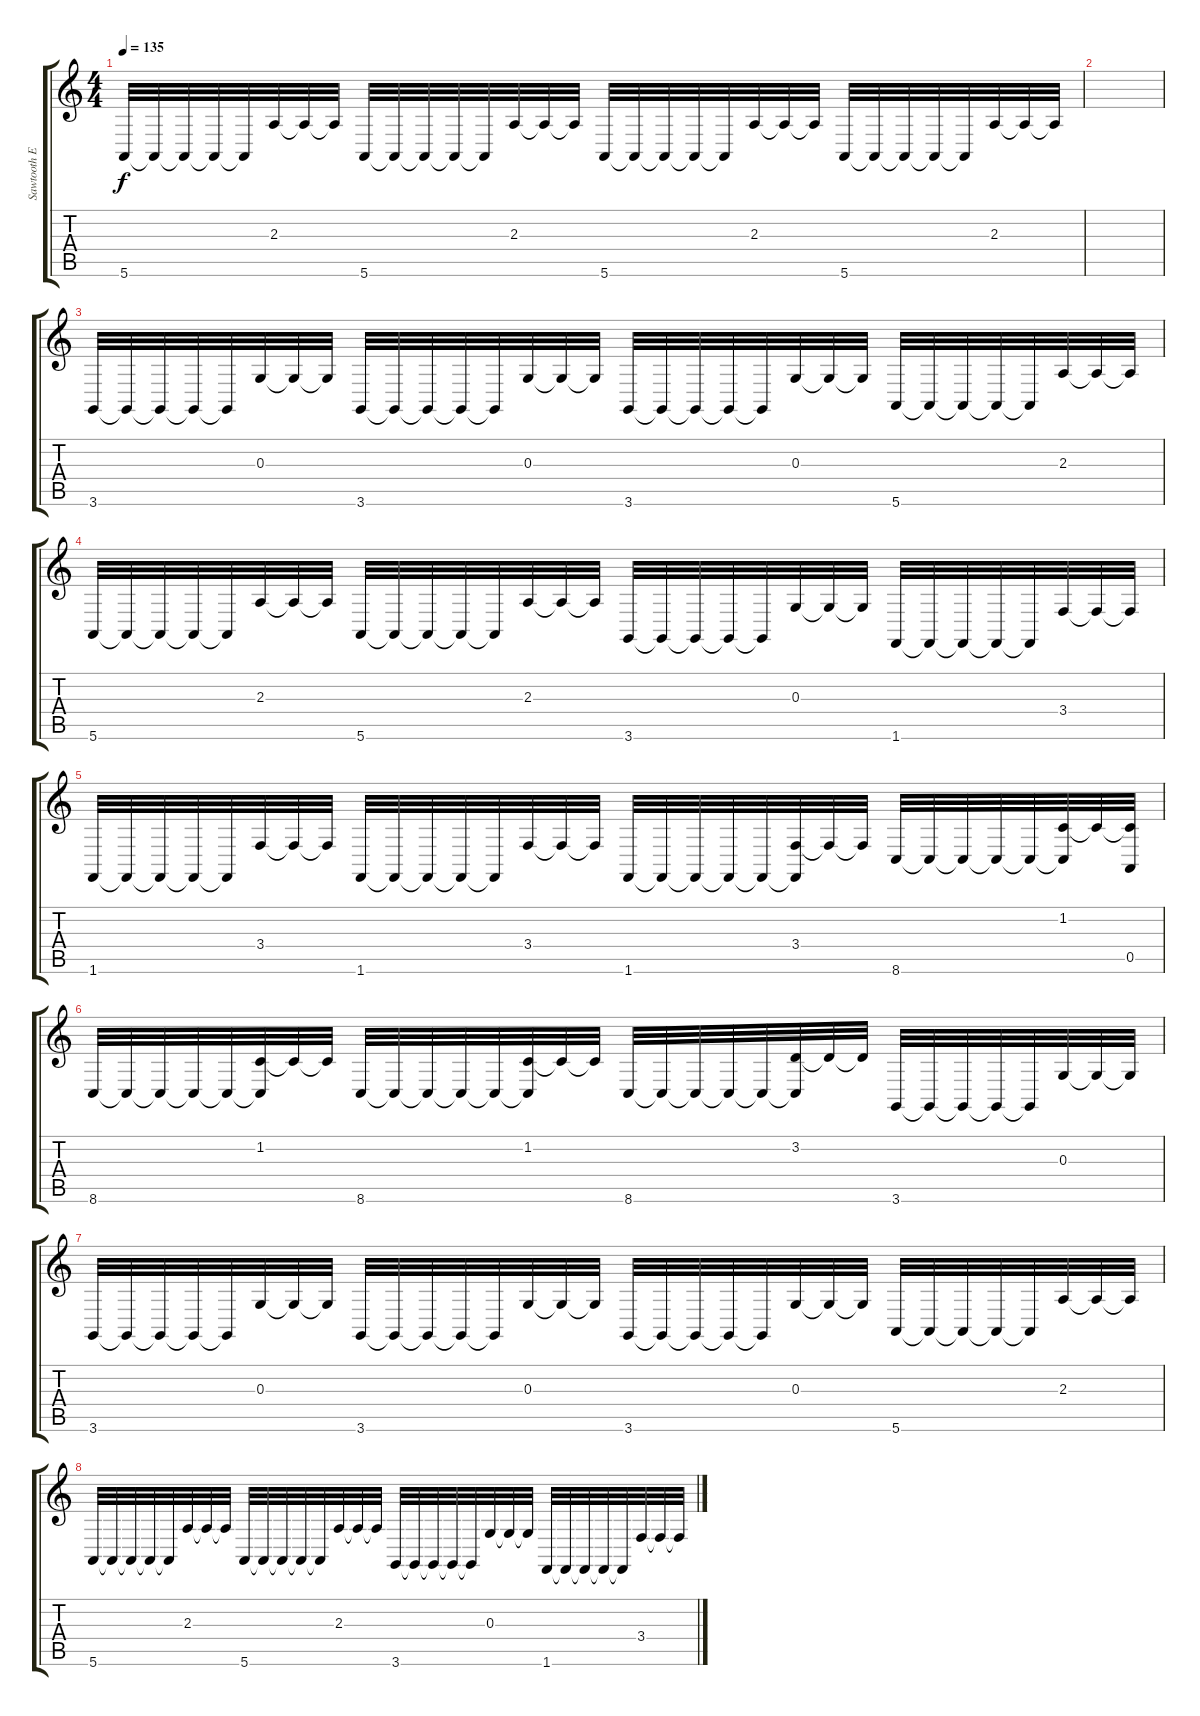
\track ("Sawtooth Effect" "Sawtooth E") {instrument lead2sawtooth}
\staff {score tabs}
\tuning (E4 B3 G3 D3 A2 E2) {hide}
\ts (4 4)
\tempo 135
\clef g2
\ks c
5.6.32{dy f} 5.6{t}.32 5.6{t}.32 5.6{t}.32 5.6{t}.32 2.3.32 2.3{t}.32 2.3{t}.32 5.6.32 5.6{t}.32 5.6{t}.32 5.6{t}.32 5.6{t}.32 2.3.32 2.3{t}.32 2.3{t}.32 5.6.32 5.6{t}.32 5.6{t}.32 5.6{t}.32 5.6{t}.32 2.3.32 2.3{t}.32 2.3{t}.32 5.6.32 5.6{t}.32 5.6{t}.32 5.6{t}.32 5.6{t}.32 2.3.32 2.3{t}.32 2.3{t}.32 |
|
3.6.32 3.6{t}.32 3.6{t}.32 3.6{t}.32 3.6{t}.32 0.3.32 0.3{t}.32 0.3{t}.32 3.6.32 3.6{t}.32 3.6{t}.32 3.6{t}.32 3.6{t}.32 0.3.32 0.3{t}.32 0.3{t}.32 3.6.32 3.6{t}.32 3.6{t}.32 3.6{t}.32 3.6{t}.32 0.3.32 0.3{t}.32 0.3{t}.32 5.6.32 5.6{t}.32 5.6{t}.32 5.6{t}.32 5.6{t}.32 2.3.32 2.3{t}.32 2.3{t}.32 |
5.6.32 5.6{t}.32 5.6{t}.32 5.6{t}.32 5.6{t}.32 2.3.32 2.3{t}.32 2.3{t}.32 5.6.32 5.6{t}.32 5.6{t}.32 5.6{t}.32 5.6{t}.32 2.3.32 2.3{t}.32 2.3{t}.32 3.6.32 3.6{t}.32 3.6{t}.32 3.6{t}.32 3.6{t}.32 0.3.32 0.3{t}.32 0.3{t}.32 1.6.32 1.6{t}.32 1.6{t}.32 1.6{t}.32 1.6{t}.32 3.4.32 3.4{t}.32 3.4{t}.32 |
1.6.32 1.6{t}.32 1.6{t}.32 1.6{t}.32 1.6{t}.32 3.4.32 3.4{t}.32 3.4{t}.32 1.6.32 1.6{t}.32 1.6{t}.32 1.6{t}.32 1.6{t}.32 3.4.32 3.4{t}.32 3.4{t}.32 1.6.32 1.6{t}.32 1.6{t}.32 1.6{t}.32 1.6{t}.32 (3.4 1.6{t}).32 3.4{t}.32 3.4{t}.32 8.6.32 8.6{t}.32 8.6{t}.32 8.6{t}.32 8.6{t}.32 (1.2 8.6{t}).32 1.2{t}.32 (1.2{t} 0.5).32 |
8.6.32 8.6{t}.32 8.6{t}.32 8.6{t}.32 8.6{t}.32 (1.2 8.6{t}).32 1.2{t}.32 1.2{t}.32 8.6.32 8.6{t}.32 8.6{t}.32 8.6{t}.32 8.6{t}.32 (1.2 8.6{t}).32 1.2{t}.32 1.2{t}.32 8.6.32 8.6{t}.32 8.6{t}.32 8.6{t}.32 8.6{t}.32 (3.2 8.6{t}).32 3.2{t}.32 3.2{t}.32 3.6.32 3.6{t}.32 3.6{t}.32 3.6{t}.32 3.6{t}.32 0.3.32 0.3{t}.32 0.3{t}.32 |
3.6.32 3.6{t}.32 3.6{t}.32 3.6{t}.32 3.6{t}.32 0.3.32 0.3{t}.32 0.3{t}.32 3.6.32 3.6{t}.32 3.6{t}.32 3.6{t}.32 3.6{t}.32 0.3.32 0.3{t}.32 0.3{t}.32 3.6.32 3.6{t}.32 3.6{t}.32 3.6{t}.32 3.6{t}.32 0.3.32 0.3{t}.32 0.3{t}.32 5.6.32 5.6{t}.32 5.6{t}.32 5.6{t}.32 5.6{t}.32 2.3.32 2.3{t}.32 2.3{t}.32 |
5.6.32 5.6{t}.32 5.6{t}.32 5.6{t}.32 5.6{t}.32 2.3.32 2.3{t}.32 2.3{t}.32 5.6.32 5.6{t}.32 5.6{t}.32 5.6{t}.32 5.6{t}.32 2.3.32 2.3{t}.32 2.3{t}.32 3.6.32 3.6{t}.32 3.6{t}.32 3.6{t}.32 3.6{t}.32 0.3.32 0.3{t}.32 0.3{t}.32 1.6.32 1.6{t}.32 1.6{t}.32 1.6{t}.32 1.6{t}.32 3.4.32 3.4{t}.32 3.4{t}.32
